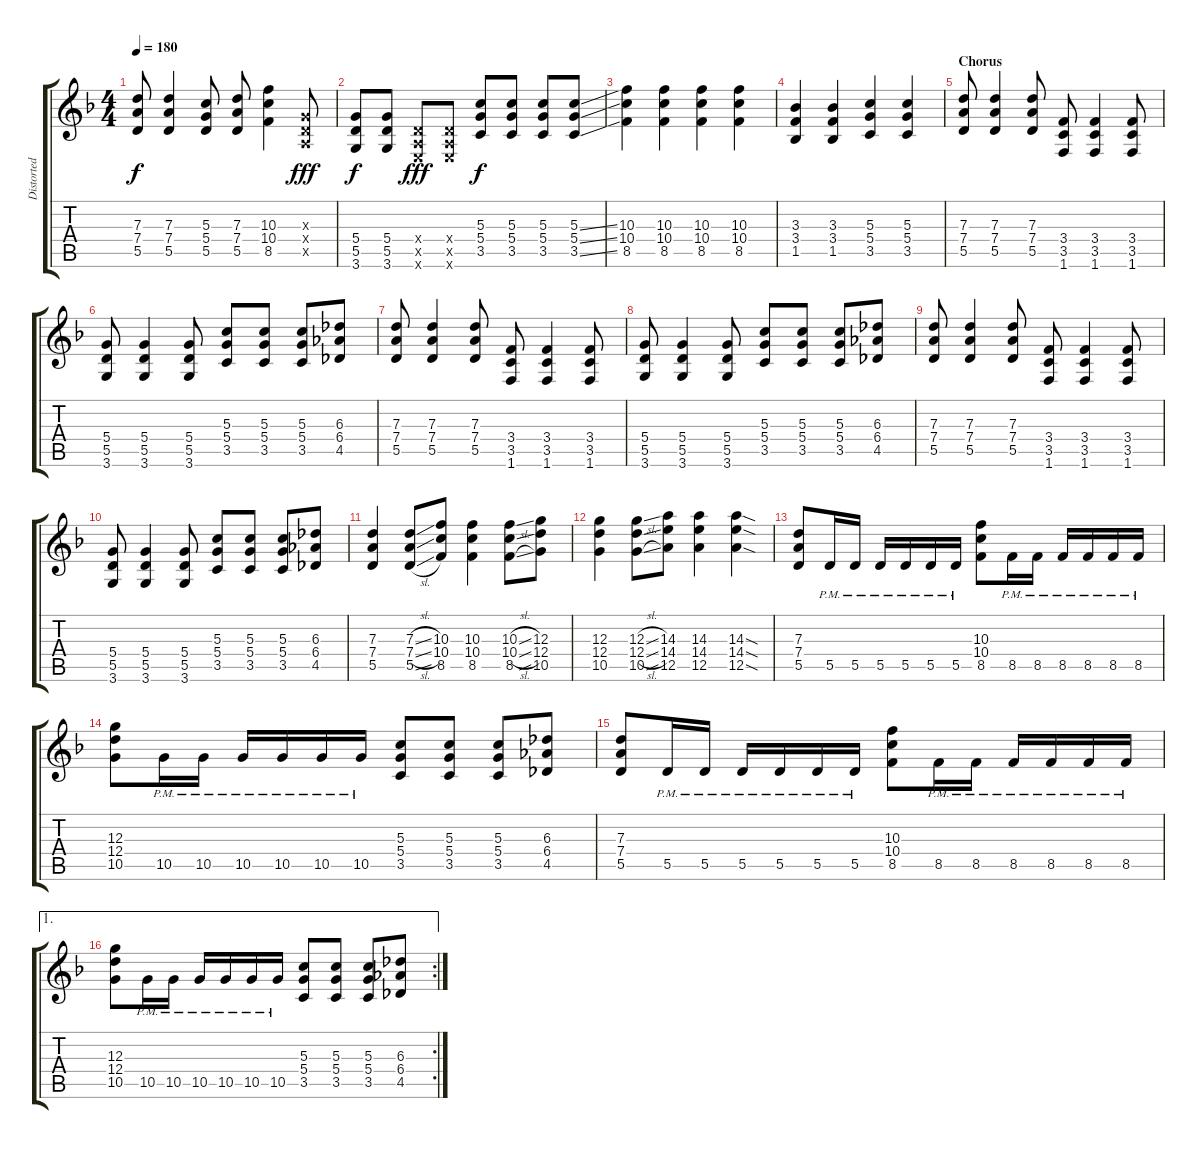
\track ("Distorted Guitar 2" "Distorted ") {instrument distortionguitar}
\staff {score tabs}
\tuning (E4 B3 G3 D3 A2 E2) {hide}
\ts (4 4)
\tempo 180
\clef g2
\ks f
(7.3 7.4 5.5).8{dy f} (7.3 7.4 5.5).4 (5.3 5.4 5.5).8 (7.3 7.4 5.5).8 (10.3 10.4 8.5).4 (0.3{x} 0.4{x} 0.5{x}).8{dy fff} |
(5.4 5.5 3.6).8{dy f} (5.4 5.5 3.6).8 (0.4{x} 0.5{x} 0.6{x}).8{dy fff} (0.4{x} 0.5{x} 0.6{x}).8 (5.3 5.4 3.5).8{dy f} (5.3 5.4 3.5).8 (5.3 5.4 3.5).8 (5.3{ss} 5.4{ss} 3.5{ss}).8 |
(10.3 10.4 8.5).4 (10.3 10.4 8.5).4 (10.3 10.4 8.5).4 (10.3 10.4 8.5).4 |
(3.3 3.4 1.5).4 (3.3 3.4 1.5).4 (5.3 5.4 3.5).4 (5.3 5.4 3.5).4 |
\section ("" "Chorus")
(7.3 7.4 5.5).8 (7.3 7.4 5.5).4 (7.3 7.4 5.5).8 (3.4 3.5 1.6).8 (3.4 3.5 1.6).4 (3.4 3.5 1.6).8 |
(5.4 5.5 3.6).8 (5.4 5.5 3.6).4 (5.4 5.5 3.6).8 (5.3 5.4 3.5).8 (5.3 5.4 3.5).8 (5.3 5.4 3.5).8 (6.3 6.4 4.5).8 |
(7.3 7.4 5.5).8 (7.3 7.4 5.5).4 (7.3 7.4 5.5).8 (3.4 3.5 1.6).8 (3.4 3.5 1.6).4 (3.4 3.5 1.6).8 |
(5.4 5.5 3.6).8 (5.4 5.5 3.6).4 (5.4 5.5 3.6).8 (5.3 5.4 3.5).8 (5.3 5.4 3.5).8 (5.3 5.4 3.5).8 (6.3 6.4 4.5).8 |
(7.3 7.4 5.5).8 (7.3 7.4 5.5).4 (7.3 7.4 5.5).8 (3.4 3.5 1.6).8 (3.4 3.5 1.6).4 (3.4 3.5 1.6).8 |
(5.4 5.5 3.6).8 (5.4 5.5 3.6).4 (5.4 5.5 3.6).8 (5.3 5.4 3.5).8 (5.3 5.4 3.5).8 (5.3 5.4 3.5).8 (6.3 6.4 4.5).8 |
(7.3 7.4 5.5).4 (7.3{sl} 7.4{sl} 5.5{sl}).8 (10.3 10.4 8.5).8 (10.3 10.4 8.5).4 (10.3{sl} 10.4{sl} 8.5{sl}).8 (12.3 12.4 10.5).8 |
(12.3 12.4 10.5).4 (12.3{sl} 12.4{sl} 10.5{sl}).8 (14.3 14.4 12.5).8 (14.3 14.4 12.5).4 (14.3{sod} 14.4{sod} 12.5{sod}).4 |
(7.3 7.4 5.5).8 5.5{pm}.16 5.5{pm}.16 5.5{pm}.16 5.5{pm}.16 5.5{pm}.16 5.5{pm}.16 (10.3 10.4 8.5).8 8.5{pm}.16 8.5{pm}.16 8.5{pm}.16 8.5{pm}.16 8.5{pm}.16 8.5{pm}.16 |
(12.3 12.4 10.5).8 10.5{pm}.16 10.5{pm}.16 10.5{pm}.16 10.5{pm}.16 10.5{pm}.16 10.5{pm}.16 (5.3 5.4 3.5).8 (5.3 5.4 3.5).8 (5.3 5.4 3.5).8 (6.3 6.4 4.5).8 |
(7.3 7.4 5.5).8 5.5{pm}.16 5.5{pm}.16 5.5{pm}.16 5.5{pm}.16 5.5{pm}.16 5.5{pm}.16 (10.3 10.4 8.5).8 8.5{pm}.16 8.5{pm}.16 8.5{pm}.16 8.5{pm}.16 8.5{pm}.16 8.5{pm}.16 |
\ae 1
\rc 2
(12.3 12.4 10.5).8 10.5{pm}.16 10.5{pm}.16 10.5{pm}.16 10.5{pm}.16 10.5{pm}.16 10.5{pm}.16 (5.3 5.4 3.5).8 (5.3 5.4 3.5).8 (5.3 5.4 3.5).8 (6.3 6.4 4.5).8
